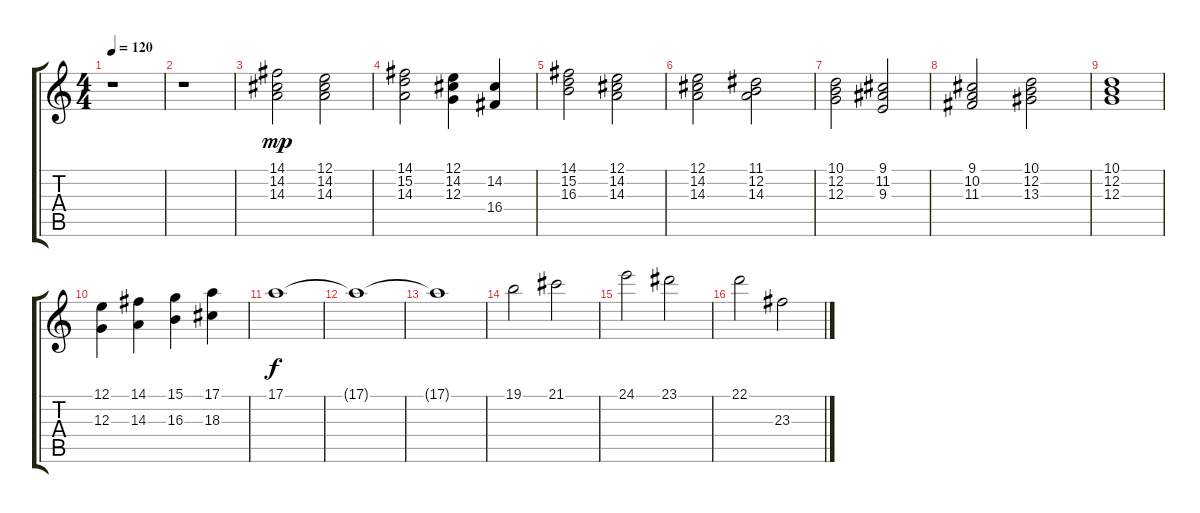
\track "" {instrument stringensemble2}
\staff {score tabs}
\tuning (E4 B3 G3 D3 A2 E2) {hide}
\ts (4 4)
\tempo 120
\clef g2
\ks c
r.1{dy f} |
r.1 |
(14.1 14.2 14.3).2{dy mp} (12.1 14.2 14.3).2 |
(14.1 15.2 14.3).2 (12.1 14.2 12.3).4 (14.2 16.4).4 |
(14.1 15.2 16.3).2 (12.1 14.2 14.3).2 |
(12.1 14.2 14.3).2 (11.1 12.2 14.3).2 |
(10.1 12.2 12.3).2 (9.1 11.2 9.3).2 |
(9.1 10.2 11.3).2 (10.1 12.2 13.3).2 |
(10.1 12.2 12.3).1 |
(12.1 12.3).4 (14.1 14.3).4 (15.1 16.3).4 (17.1 18.3).4 |
17.1.1{dy f} |
17.1{t}.1 |
17.1{t}.1 |
19.1.2 21.1.2 |
24.1.2 23.1.2 |
22.1.2 23.3.2
